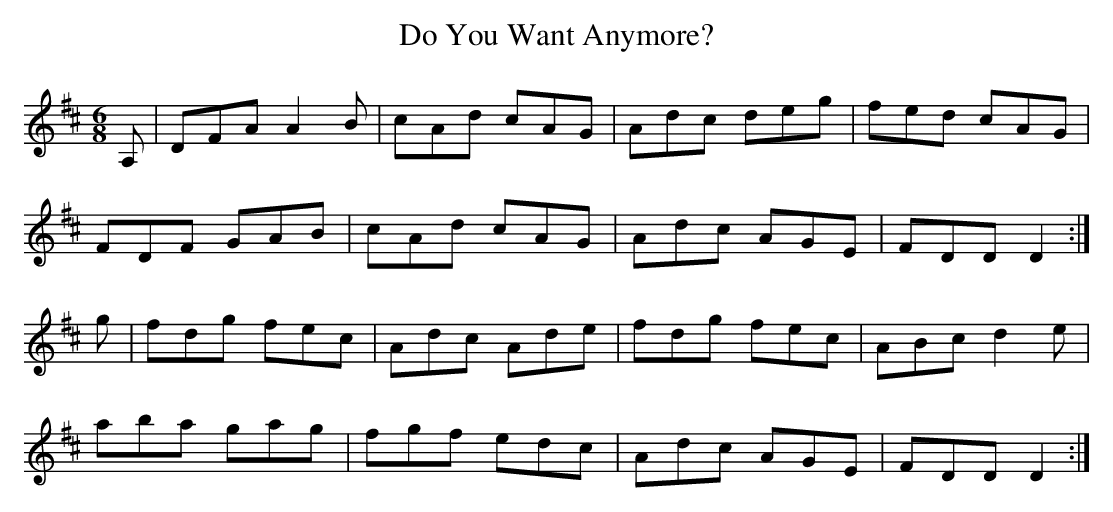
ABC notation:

X:1
T: Do You Want Anymore?
M: 6/8
L: 1/8
K: D
A, | DFA A2B | cAd cAG | Adc deg | fed cAG |
FDF GAB | cAd cAG | Adc AGE | FDD D2 :|
g | fdg fec | Adc Ade | fdg fec | ABc d2e |
aba gag | fgf edc | Adc AGE | FDD D2 :|
